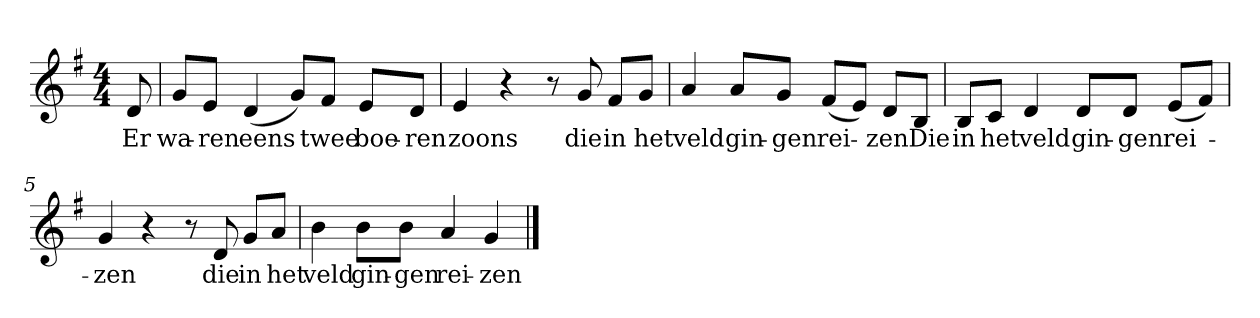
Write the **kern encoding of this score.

**kern	**text
*part1	*part1
*staff1	*staff1
*clefG2	*
*k[f#]	*
*G:	*
*M4/4	*
*MM120	*
=	=
8d	Er
=1	=1
8g/L	wa-
8e/J	-ren
(4d	eens
8g/L)	.
8f#/J	twee
8e/L	boe-
8d/J	-ren
=2	=2
4e	zoons
4r	.
8r	.
8g	die
8f#/L	in
8g/J	het
=3	=3
4a	veld
8a/L	gin-
8g/J	-gen
(8f#/L	rei-
8e/J)	.
8d/L	-zen
8B/J	Die
=4	=4
8B/L	in
8c/J	het
4d	veld
8d/L	gin-
8d/J	-gen
(8e/L	rei-
8f#/J)	.
=5	=5
4g	-zen
4r	.
8r	.
8d	die
8g/L	in
8a/J	het
=6	=6
4b	veld
8b\L	gin-
8b\J	-gen
4a	rei-
4g	-zen
==	==
*-	*-
